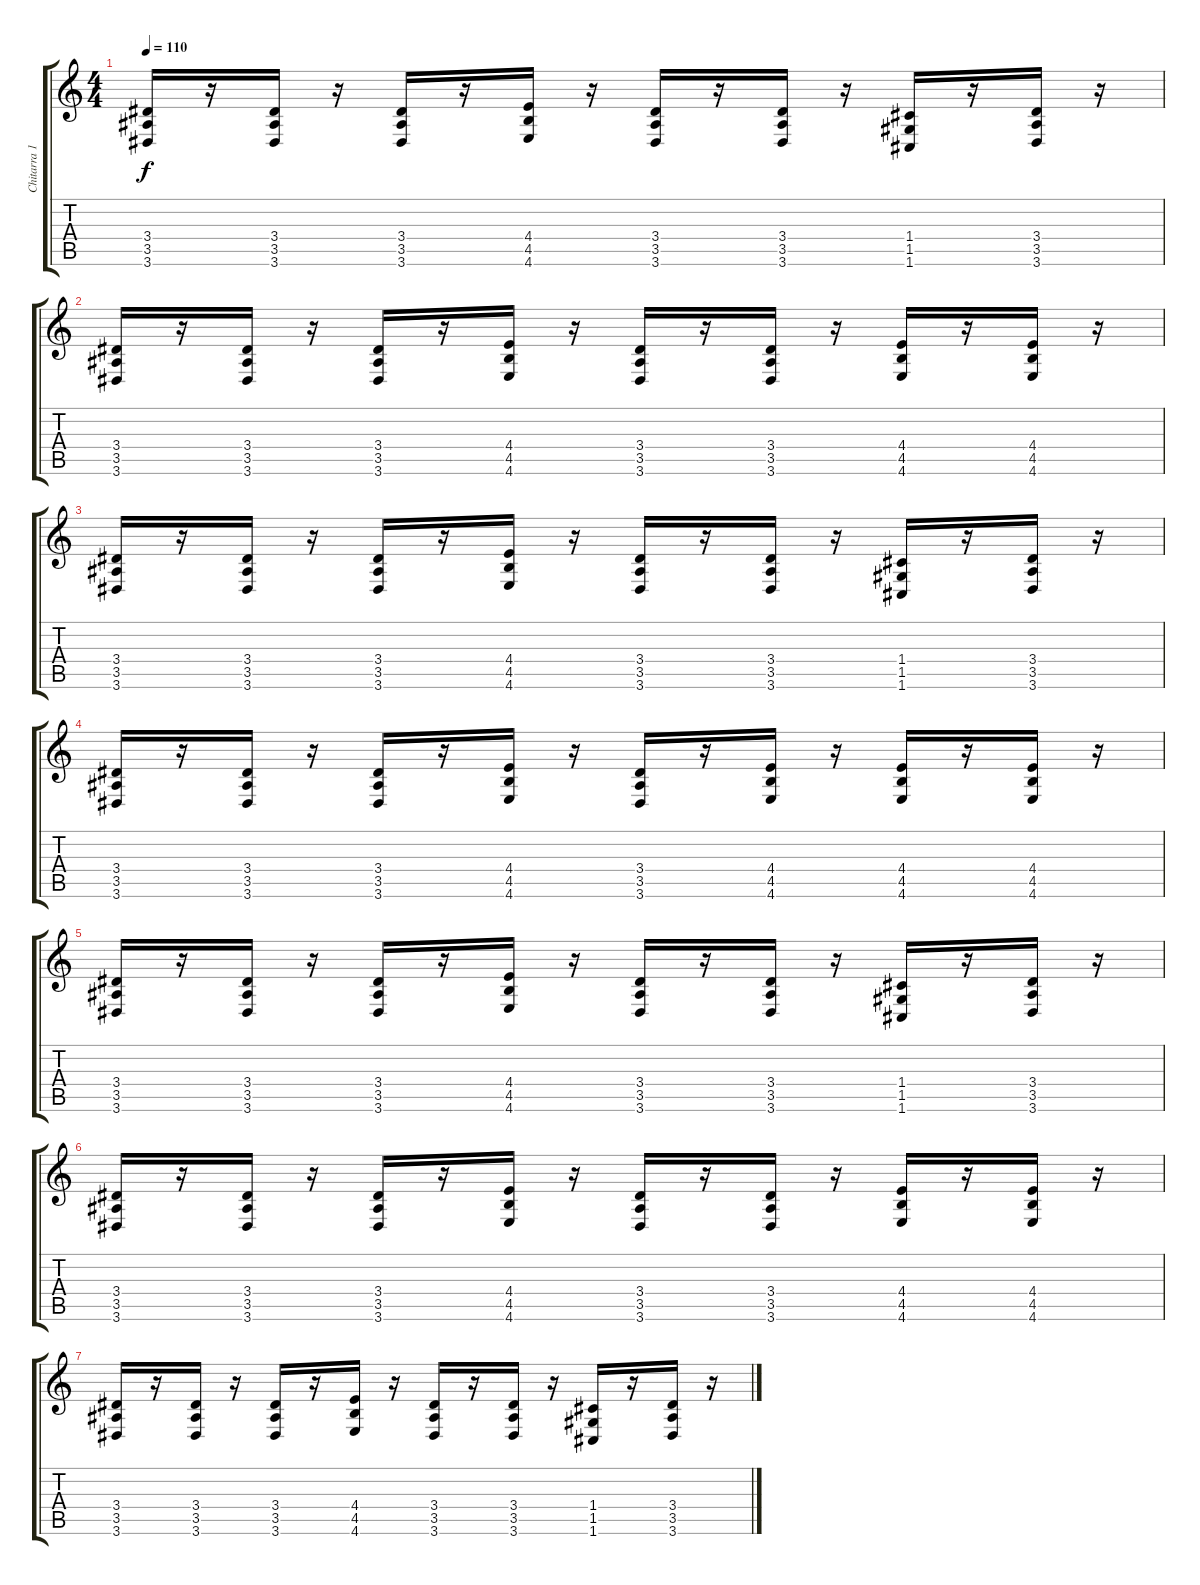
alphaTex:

\track ("Chitarra 1 Oct" "Chitarra 1") {instrument overdrivenguitar}
\staff {score tabs}
\tuning (D4 A3 F3 C3 G2 C2) {hide}
\ts (4 4)
\tempo 110
\clef g2
\ks c
(3.4 3.5 3.6).16{dy f} r.16 (3.4 3.5 3.6).16 r.16 (3.4 3.5 3.6).16 r.16 (4.4 4.5 4.6).16 r.16 (3.4 3.5 3.6).16 r.16 (3.4 3.5 3.6).16 r.16 (1.4 1.5 1.6).16 r.16 (3.4 3.5 3.6).16 r.16 |
(3.4 3.5 3.6).16 r.16 (3.4 3.5 3.6).16 r.16 (3.4 3.5 3.6).16 r.16 (4.4 4.5 4.6).16 r.16 (3.4 3.5 3.6).16 r.16 (3.4 3.5 3.6).16 r.16 (4.4 4.5 4.6).16 r.16 (4.4 4.5 4.6).16 r.16 |
(3.4 3.5 3.6).16 r.16 (3.4 3.5 3.6).16 r.16 (3.4 3.5 3.6).16 r.16 (4.4 4.5 4.6).16 r.16 (3.4 3.5 3.6).16 r.16 (3.4 3.5 3.6).16 r.16 (1.4 1.5 1.6).16 r.16 (3.4 3.5 3.6).16 r.16 |
(3.4 3.5 3.6).16 r.16 (3.4 3.5 3.6).16 r.16 (3.4 3.5 3.6).16 r.16 (4.4 4.5 4.6).16 r.16 (3.4 3.5 3.6).16 r.16 (4.4 4.5 4.6).16 r.16 (4.4 4.5 4.6).16 r.16 (4.4 4.5 4.6).16 r.16 |
(3.4 3.5 3.6).16 r.16 (3.4 3.5 3.6).16 r.16 (3.4 3.5 3.6).16 r.16 (4.4 4.5 4.6).16 r.16 (3.4 3.5 3.6).16 r.16 (3.4 3.5 3.6).16 r.16 (1.4 1.5 1.6).16 r.16 (3.4 3.5 3.6).16 r.16 |
(3.4 3.5 3.6).16 r.16 (3.4 3.5 3.6).16 r.16 (3.4 3.5 3.6).16 r.16 (4.4 4.5 4.6).16 r.16 (3.4 3.5 3.6).16 r.16 (3.4 3.5 3.6).16 r.16 (4.4 4.5 4.6).16 r.16 (4.4 4.5 4.6).16 r.16 |
(3.4 3.5 3.6).16 r.16 (3.4 3.5 3.6).16 r.16 (3.4 3.5 3.6).16 r.16 (4.4 4.5 4.6).16 r.16 (3.4 3.5 3.6).16 r.16 (3.4 3.5 3.6).16 r.16 (1.4 1.5 1.6).16 r.16 (3.4 3.5 3.6).16 r.16
